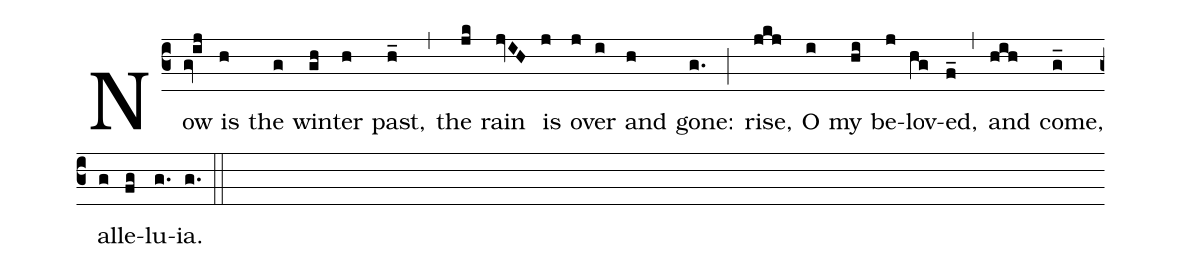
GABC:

%%
() Now(gv!ij) is(h) the(g) win(gh)ter(h) past,(h_) (,) the(jk) rain(jvIH) is(j) o(j)ver(i) and(h) gone:(g.) (;) rise,(jkj) O(i) my(hi) be(j)lov(hg)ed,(f_) (,) and(hih) come,(g_) al(g)le(fg)lu(g.)ia.(g.) (::)

% http://www.literature.at/viewer.alo?objid=1141&viewmode=fullscreen&scale=2&rotate=&page=741
